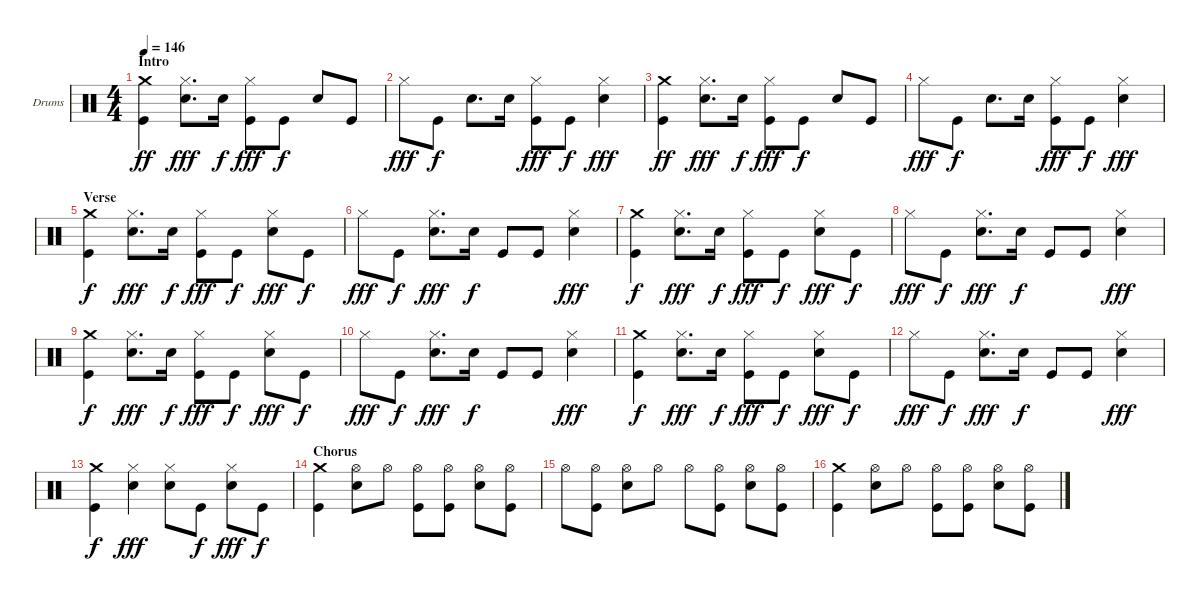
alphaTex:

\bracketExtendMode groupsimilarinstruments
\firstSystemTrackNameOrientation horizontal
\otherSystemsTrackNameOrientation horizontal
\track ("Dave Grohl - Drums" "Drums") {instrument percussion}
\staff {score}
\articulation defaults
\ts (4 4)
\section ("" "Intro")
\tempo 146
\clef neutral
\ks c
("Crash medium (hit)" "Kick (hit)").4{dy ff} ("Hi-Hat (closed)" "Snare (hit) 2").8{d dy fff} "Snare (hit) 2".16{dy f} ("Hi-Hat (closed)" "Kick (hit)").8{dy fff} "Kick (hit)".8{dy f} "Snare (hit) 2".8 "Kick (hit)".8 |
"Hi-Hat (closed)".8{dy fff} "Kick (hit)".8{dy f} "Snare (hit) 2".8{d} "Snare (hit) 2".16 ("Hi-Hat (closed)" "Kick (hit)").8{dy fff} "Kick (hit)".8{dy f} ("Hi-Hat (closed)" "Snare (hit) 2").4{dy fff} |
("Crash medium (hit)" "Kick (hit)").4{dy ff} ("Hi-Hat (closed)" "Snare (hit) 2").8{d dy fff} "Snare (hit) 2".16{dy f} ("Hi-Hat (closed)" "Kick (hit)").8{dy fff} "Kick (hit)".8{dy f} "Snare (hit) 2".8 "Kick (hit)".8 |
"Hi-Hat (closed)".8{dy fff} "Kick (hit)".8{dy f} "Snare (hit) 2".8{d} "Snare (hit) 2".16 ("Hi-Hat (closed)" "Kick (hit)").8{dy fff} "Kick (hit)".8{dy f} ("Hi-Hat (closed)" "Snare (hit) 2").4{dy fff} |
\section ("" "Verse")
("Crash medium (hit)" "Kick (hit)").4{dy f} ("Hi-Hat (closed)" "Snare (hit) 2").8{d dy fff} "Snare (hit) 2".16{dy f} ("Hi-Hat (closed)" "Kick (hit)").8{dy fff} "Kick (hit)".8{dy f} ("Hi-Hat (closed)" "Snare (hit) 2").8{dy fff} "Kick (hit)".8{dy f} |
"Hi-Hat (closed)".8{dy fff} "Kick (hit)".8{dy f} ("Hi-Hat (closed)" "Snare (hit) 2").8{d dy fff} "Snare (hit) 2".16{dy f} "Kick (hit)".8 "Kick (hit)".8 ("Hi-Hat (closed)" "Snare (hit) 2").4{dy fff} |
("Crash medium (hit)" "Kick (hit)").4{dy f} ("Hi-Hat (closed)" "Snare (hit) 2").8{d dy fff} "Snare (hit) 2".16{dy f} ("Hi-Hat (closed)" "Kick (hit)").8{dy fff} "Kick (hit)".8{dy f} ("Hi-Hat (closed)" "Snare (hit) 2").8{dy fff} "Kick (hit)".8{dy f} |
"Hi-Hat (closed)".8{dy fff} "Kick (hit)".8{dy f} ("Hi-Hat (closed)" "Snare (hit) 2").8{d dy fff} "Snare (hit) 2".16{dy f} "Kick (hit)".8 "Kick (hit)".8 ("Hi-Hat (closed)" "Snare (hit) 2").4{dy fff} |
("Crash medium (hit)" "Kick (hit)").4{dy f} ("Hi-Hat (closed)" "Snare (hit) 2").8{d dy fff} "Snare (hit) 2".16{dy f} ("Hi-Hat (closed)" "Kick (hit)").8{dy fff} "Kick (hit)".8{dy f} ("Hi-Hat (closed)" "Snare (hit) 2").8{dy fff} "Kick (hit)".8{dy f} |
"Hi-Hat (closed)".8{dy fff} "Kick (hit)".8{dy f} ("Hi-Hat (closed)" "Snare (hit) 2").8{d dy fff} "Snare (hit) 2".16{dy f} "Kick (hit)".8 "Kick (hit)".8 ("Hi-Hat (closed)" "Snare (hit) 2").4{dy fff} |
("Crash medium (hit)" "Kick (hit)").4{dy f} ("Hi-Hat (closed)" "Snare (hit) 2").8{d dy fff} "Snare (hit) 2".16{dy f} ("Hi-Hat (closed)" "Kick (hit)").8{dy fff} "Kick (hit)".8{dy f} ("Hi-Hat (closed)" "Snare (hit) 2").8{dy fff} "Kick (hit)".8{dy f} |
"Hi-Hat (closed)".8{dy fff} "Kick (hit)".8{dy f} ("Hi-Hat (closed)" "Snare (hit) 2").8{d dy fff} "Snare (hit) 2".16{dy f} "Kick (hit)".8 "Kick (hit)".8 ("Hi-Hat (closed)" "Snare (hit) 2").4{dy fff} |
("Crash medium (hit)" "Kick (hit)").4{dy f} ("Hi-Hat (closed)" "Snare (hit) 2").4{dy fff} ("Hi-Hat (closed)" "Snare (hit) 2").8 "Kick (hit)".8{dy f} ("Hi-Hat (closed)" "Snare (hit) 2").8{dy fff} "Kick (hit)".8{dy f} |
\section ("" "Chorus")
("Crash medium (hit)" "Kick (hit)").4 ("Hi-Hat (open)" "Snare (hit) 2").8 "Hi-Hat (open)".8 ("Hi-Hat (open)" "Kick (hit)").8 ("Hi-Hat (open)" "Kick (hit)").8 ("Hi-Hat (open)" "Snare (hit) 2").8 ("Hi-Hat (open)" "Kick (hit)").8 |
"Hi-Hat (open)".8 ("Hi-Hat (open)" "Kick (hit)").8 ("Hi-Hat (open)" "Snare (hit) 2").8 "Hi-Hat (open)".8 "Hi-Hat (open)".8 ("Hi-Hat (open)" "Kick (hit)").8 ("Hi-Hat (open)" "Snare (hit) 2").8 ("Hi-Hat (open)" "Kick (hit)").8 |
("Crash medium (hit)" "Kick (hit)").4 ("Hi-Hat (open)" "Snare (hit) 2").8 "Hi-Hat (open)".8 ("Hi-Hat (open)" "Kick (hit)").8 ("Hi-Hat (open)" "Kick (hit)").8 ("Hi-Hat (open)" "Snare (hit) 2").8 ("Hi-Hat (open)" "Kick (hit)").8
